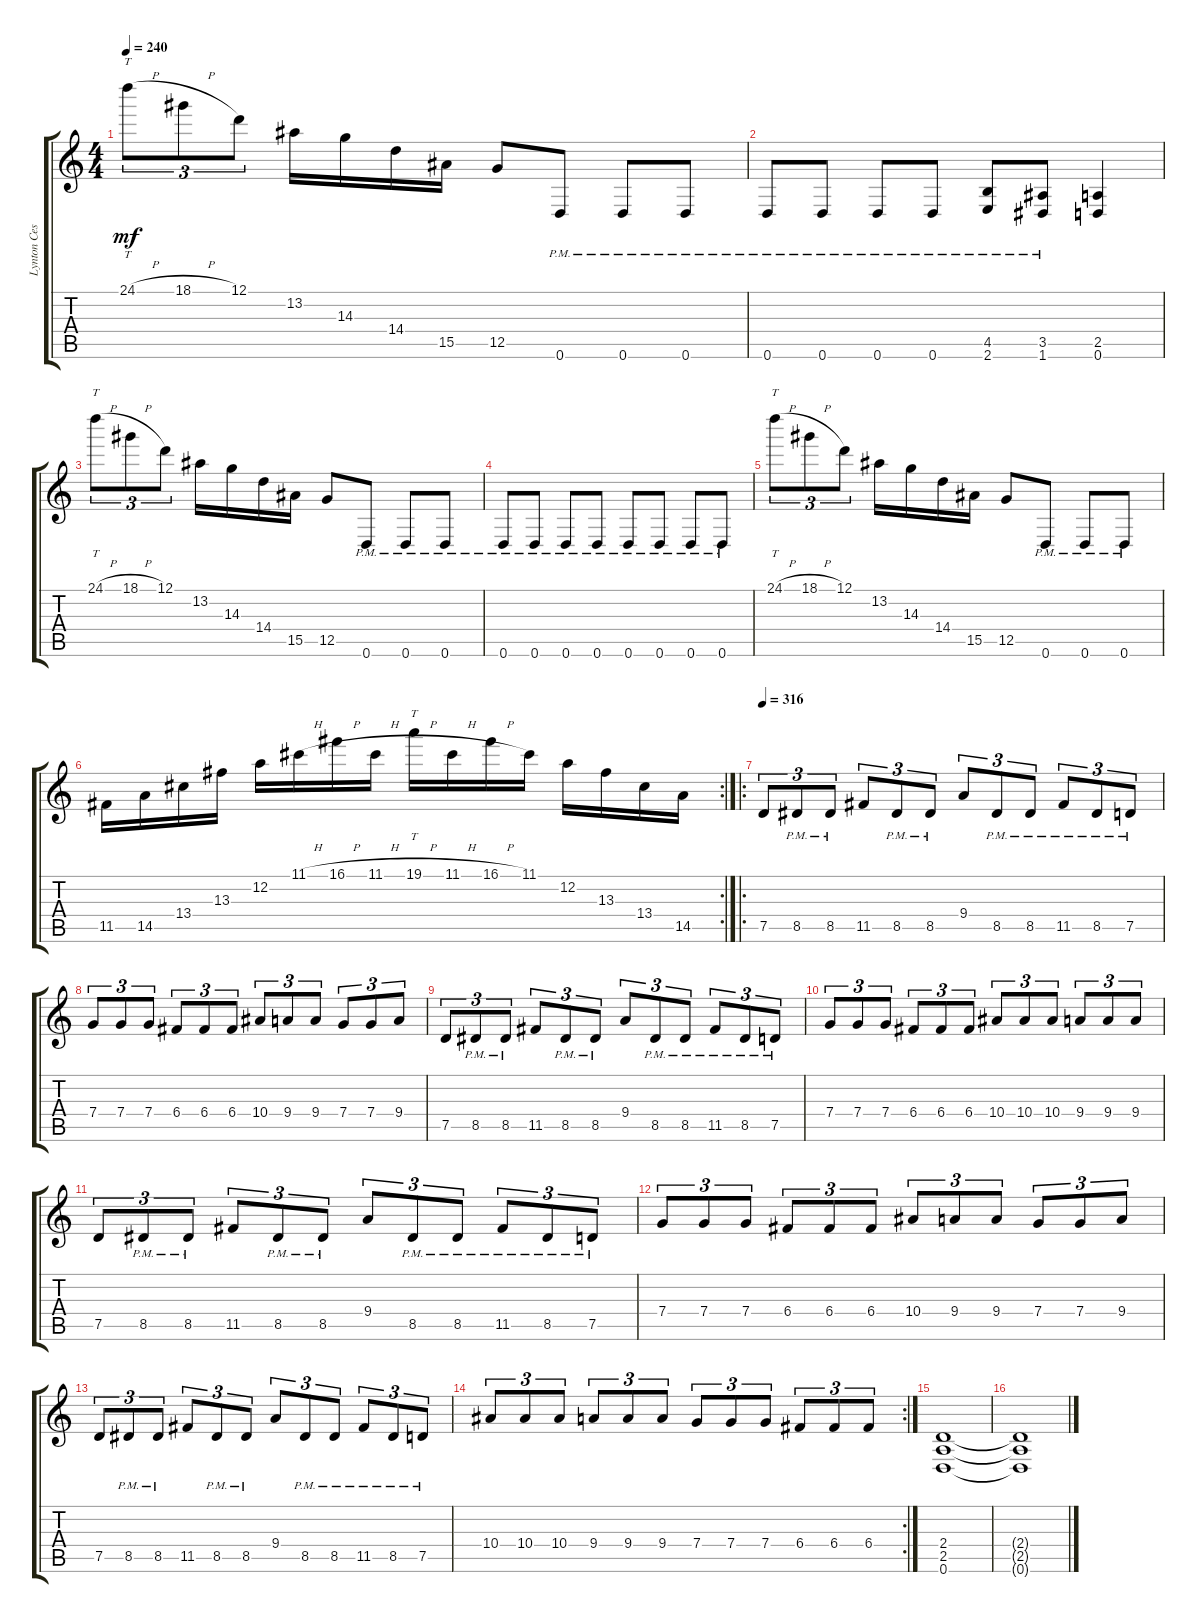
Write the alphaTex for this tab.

\track ("Lynton Cessford" "Lynton Ces") {instrument distortionguitar}
\staff {score tabs}
\tuning (D4 A3 F3 C3 G2 D2) {hide}
\ts (4 4)
\tempo 240
\clef g2
\ks c
24.1{h}.8{tt tu (3 2) dy mf} 18.1{h}.8{tu (3 2)} 12.1.8{tu (3 2)} 13.2.16 14.3.16 14.4.16 15.5.16 12.5.8 0.6{pm}.8 0.6{pm}.8 0.6{pm}.8 |
0.6{pm}.8 0.6{pm}.8 0.6{pm}.8 0.6{pm}.8 (4.5{pm} 2.6{pm}).8 (3.5{pm} 1.6{pm}).8 (2.5 0.6).4 |
24.1{h}.8{tt tu (3 2)} 18.1{h}.8{tu (3 2)} 12.1.8{tu (3 2)} 13.2.16 14.3.16 14.4.16 15.5.16 12.5.8 0.6{pm}.8 0.6{pm}.8 0.6{pm}.8 |
0.6{pm}.8 0.6{pm}.8 0.6{pm}.8 0.6{pm}.8 0.6{pm}.8 0.6{pm}.8 0.6{pm}.8 0.6{pm}.8 |
24.1{h}.8{tt tu (3 2)} 18.1{h}.8{tu (3 2)} 12.1.8{tu (3 2)} 13.2.16 14.3.16 14.4.16 15.5.16 12.5.8 0.6{pm}.8 0.6{pm}.8 0.6{pm}.8 |
\rc 2
11.5.16 14.5.16 13.4.16 13.3.16 12.2.16 11.1{h}.16 16.1{h}.16 11.1{h}.16 19.1{h}.16{tt} 11.1{h}.16 16.1{h}.16 11.1.16 12.2.16 13.3.16 13.4.16 14.5.16 |
\ro
\tempo 316
7.5.8{tu (3 2)} 8.5{pm}.8{tu (3 2)} 8.5{pm}.8{tu (3 2)} 11.5.8{tu (3 2)} 8.5{pm}.8{tu (3 2)} 8.5{pm}.8{tu (3 2)} 9.4.8{tu (3 2)} 8.5{pm}.8{tu (3 2)} 8.5{pm}.8{tu (3 2)} 11.5{pm}.8{tu (3 2)} 8.5{pm}.8{tu (3 2)} 7.5{pm}.8{tu (3 2)} |
7.4.8{tu (3 2)} 7.4.8{tu (3 2)} 7.4.8{tu (3 2)} 6.4.8{tu (3 2)} 6.4.8{tu (3 2)} 6.4.8{tu (3 2)} 10.4.8{tu (3 2)} 9.4.8{tu (3 2)} 9.4.8{tu (3 2)} 7.4.8{tu (3 2)} 7.4.8{tu (3 2)} 9.4.8{tu (3 2)} |
7.5.8{tu (3 2)} 8.5{pm}.8{tu (3 2)} 8.5{pm}.8{tu (3 2)} 11.5.8{tu (3 2)} 8.5{pm}.8{tu (3 2)} 8.5{pm}.8{tu (3 2)} 9.4.8{tu (3 2)} 8.5{pm}.8{tu (3 2)} 8.5{pm}.8{tu (3 2)} 11.5{pm}.8{tu (3 2)} 8.5{pm}.8{tu (3 2)} 7.5{pm}.8{tu (3 2)} |
7.4.8{tu (3 2)} 7.4.8{tu (3 2)} 7.4.8{tu (3 2)} 6.4.8{tu (3 2)} 6.4.8{tu (3 2)} 6.4.8{tu (3 2)} 10.4.8{tu (3 2)} 10.4.8{tu (3 2)} 10.4.8{tu (3 2)} 9.4.8{tu (3 2)} 9.4.8{tu (3 2)} 9.4.8{tu (3 2)} |
7.5.8{tu (3 2)} 8.5{pm}.8{tu (3 2)} 8.5{pm}.8{tu (3 2)} 11.5.8{tu (3 2)} 8.5{pm}.8{tu (3 2)} 8.5{pm}.8{tu (3 2)} 9.4.8{tu (3 2)} 8.5{pm}.8{tu (3 2)} 8.5{pm}.8{tu (3 2)} 11.5{pm}.8{tu (3 2)} 8.5{pm}.8{tu (3 2)} 7.5{pm}.8{tu (3 2)} |
7.4.8{tu (3 2)} 7.4.8{tu (3 2)} 7.4.8{tu (3 2)} 6.4.8{tu (3 2)} 6.4.8{tu (3 2)} 6.4.8{tu (3 2)} 10.4.8{tu (3 2)} 9.4.8{tu (3 2)} 9.4.8{tu (3 2)} 7.4.8{tu (3 2)} 7.4.8{tu (3 2)} 9.4.8{tu (3 2)} |
7.5.8{tu (3 2)} 8.5{pm}.8{tu (3 2)} 8.5{pm}.8{tu (3 2)} 11.5.8{tu (3 2)} 8.5{pm}.8{tu (3 2)} 8.5{pm}.8{tu (3 2)} 9.4.8{tu (3 2)} 8.5{pm}.8{tu (3 2)} 8.5{pm}.8{tu (3 2)} 11.5{pm}.8{tu (3 2)} 8.5{pm}.8{tu (3 2)} 7.5{pm}.8{tu (3 2)} |
\rc 2
10.4.8{tu (3 2)} 10.4.8{tu (3 2)} 10.4.8{tu (3 2)} 9.4.8{tu (3 2)} 9.4.8{tu (3 2)} 9.4.8{tu (3 2)} 7.4.8{tu (3 2)} 7.4.8{tu (3 2)} 7.4.8{tu (3 2)} 6.4.8{tu (3 2)} 6.4.8{tu (3 2)} 6.4.8{tu (3 2)} |
(2.4 2.5 0.6).1 |
(2.4{t} 2.5{t} 0.6{t}).1
